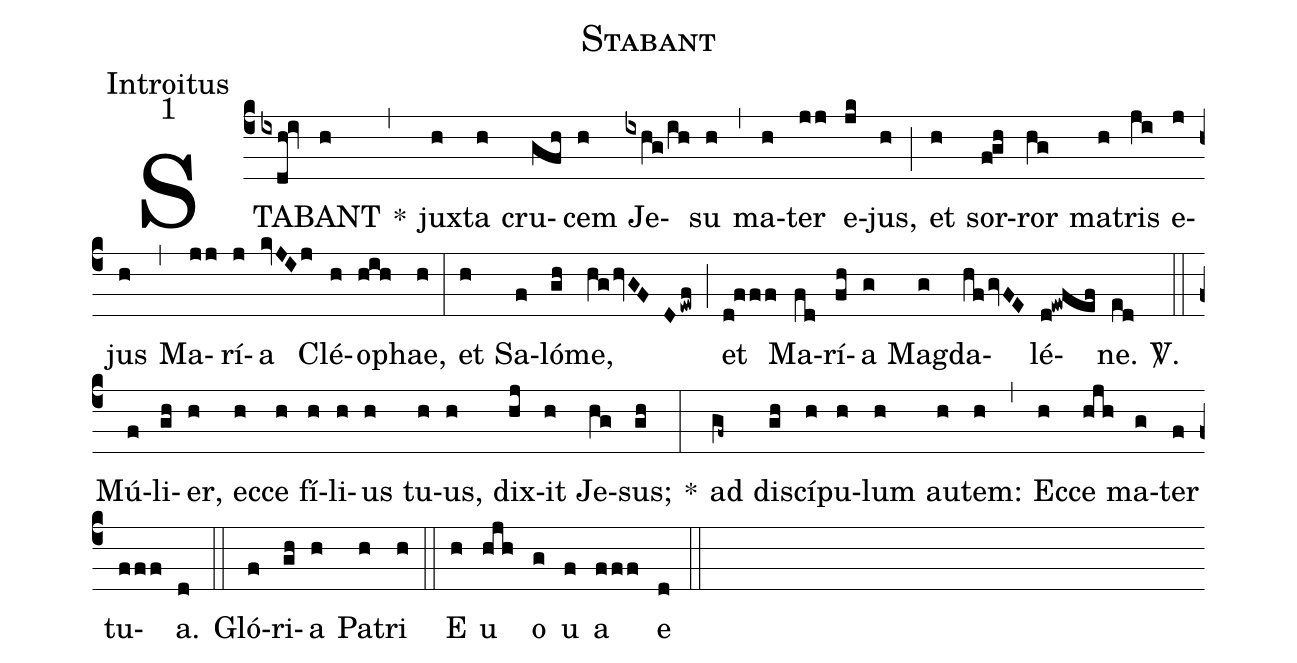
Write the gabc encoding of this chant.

name:Stabant;
office-part:Introitus;
mode:1;
%%
(c4) STA(ixdh!iv)BANT(h) *(,) jux(h)ta(h) cru(gfh)cem(h) Je(ixhg/ih)su(h) (,) ma(h)ter(jj) e(jk)jus,(h) (;) et(h) sor(f!gh)ror(hg) ma(h)tris(ji) e(j)jus(h) (,) Ma(jj)rí(j)a(kvJIj) Clé(h)o(hih)phae,(h) (:) et(h) Sa(f)ló(gh)me,(hg/hvGF Dewf) (;) et(d!fff) Ma(fd)rí(fh)a(g) Mag(g)da(hfgvFE)lé(d!ewfef)ne.(ed) <sp>V/</sp>.(::) Mú(f)li(gh)er,(h) ec(h)ce(h) fí(h)li(h)us(h) tu(h)us,(h) dix(hj)it(h) Je(hg)sus;(gh) *(:) ad(gf~) di(gh)scí(h)pu(h)lum(h) au(h)tem:(h) (,) Ec(h)ce(hjh) ma(g)ter(f) tu(fff)a.(d) (::) Gló(f)ri(gh)a(h) Pa(h)tri(h) (::) E(h) u(hjh) o(g) u(f) a(fff) e(d) (::)
